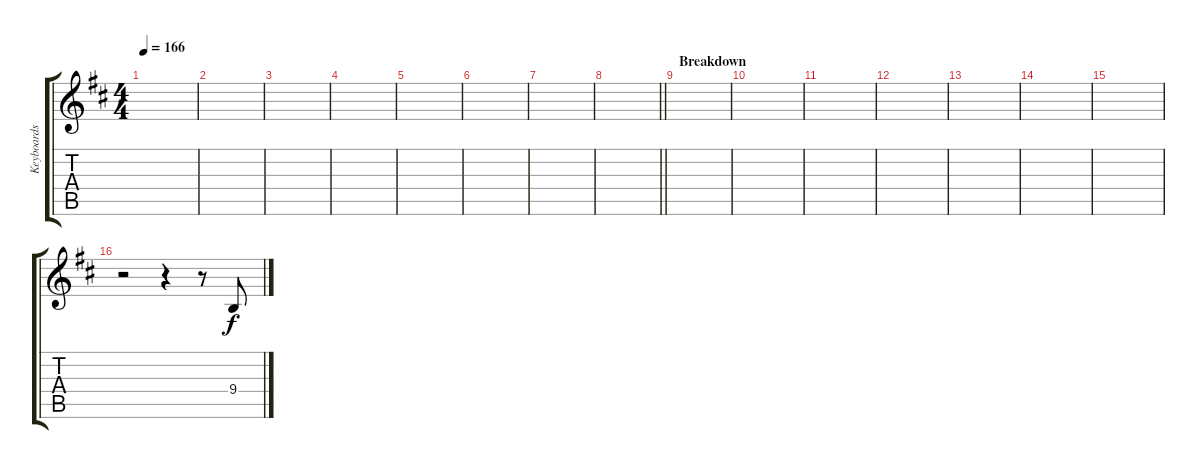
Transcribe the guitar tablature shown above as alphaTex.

\track ("Keyboards" "Keyboards") {instrument lead1square}
\staff {score tabs}
\tuning (E4 B3 G3 D3 A2 E2) {hide}
\ts (4 4)
\tempo 166
\clef g2
\ks d
|
|
|
|
|
|
|
\barLineRight lightlight
|
\section ("" "Breakdown")
|
|
|
|
|
|
|
r.2 r.4 r.8 9.4.8
